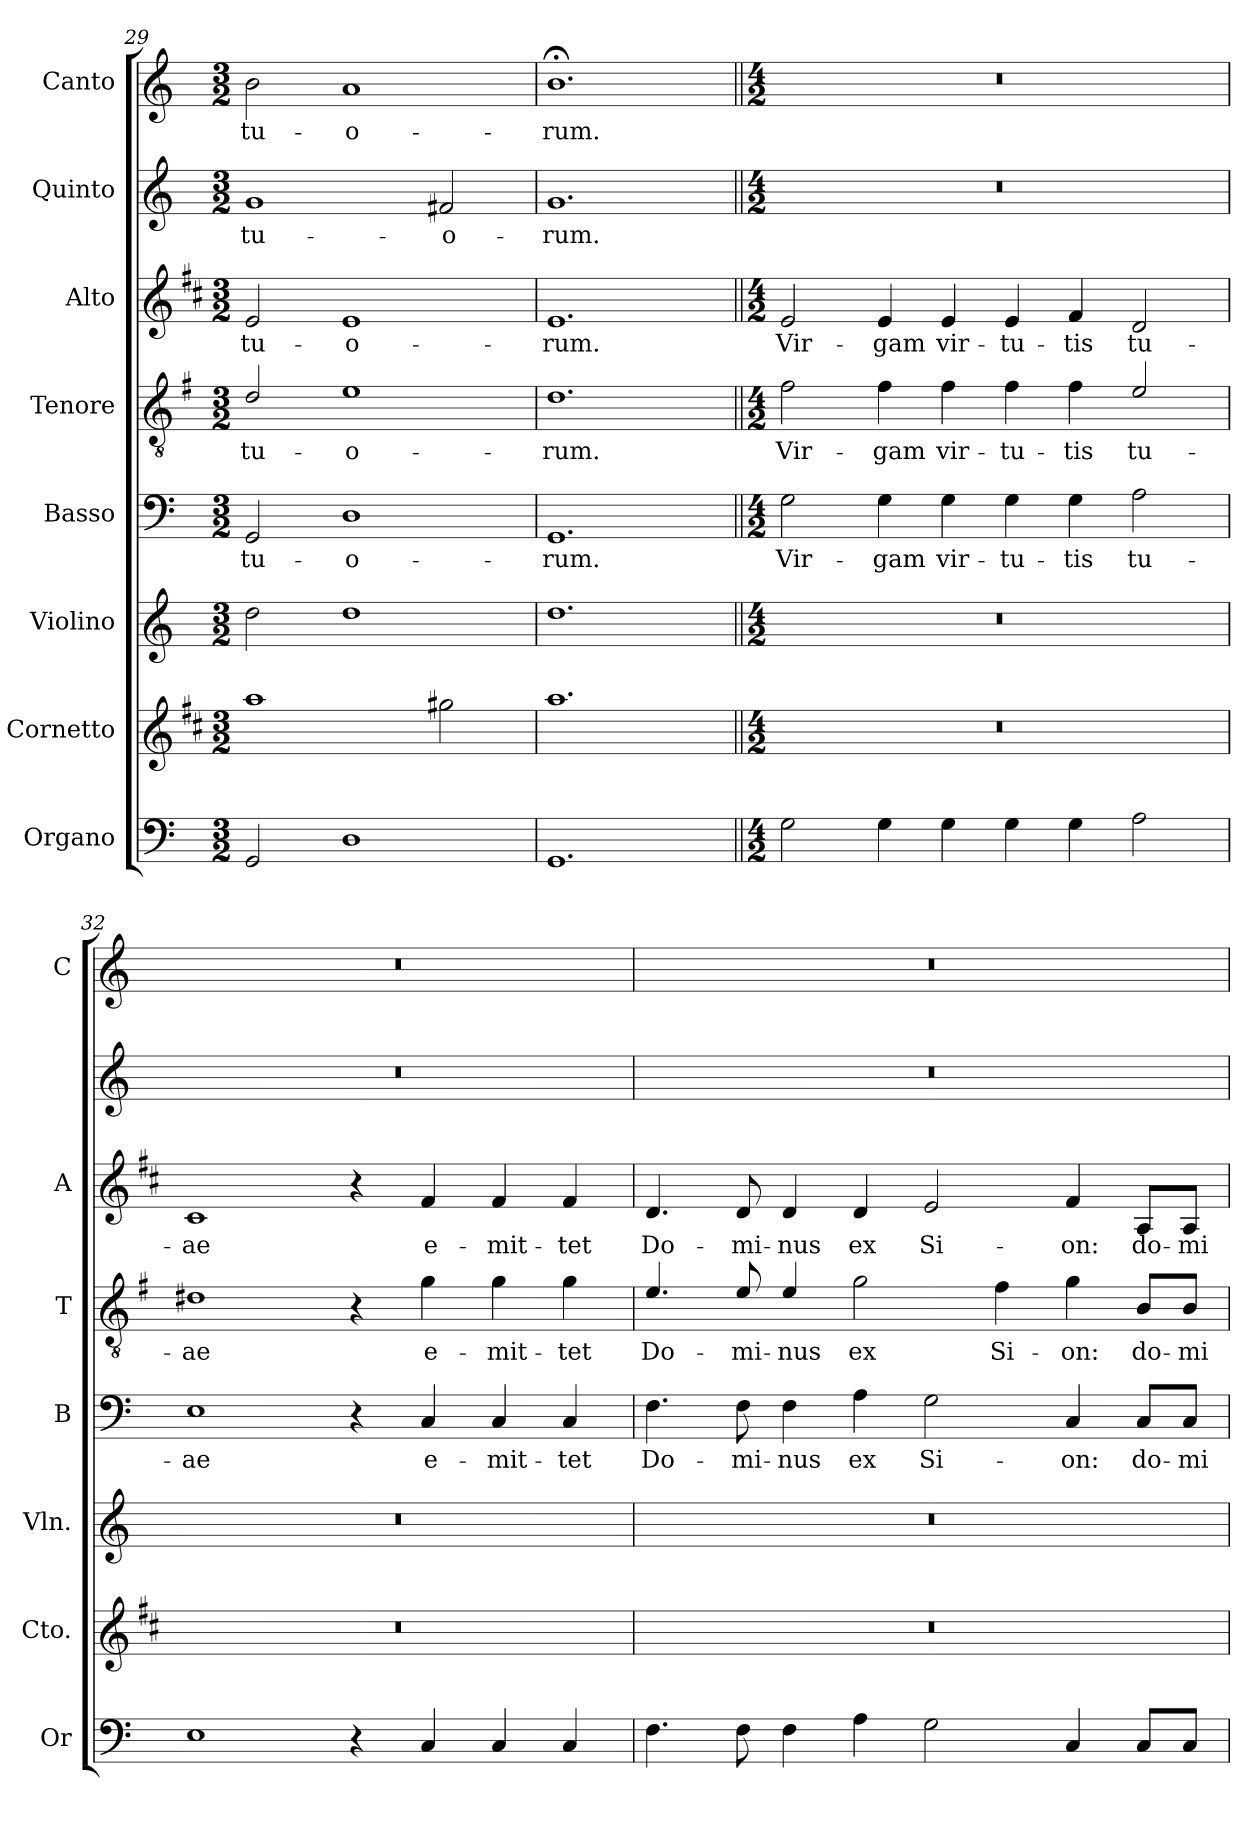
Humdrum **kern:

**kern	**kern	**kern	**kern	**text	**kern	**text	**kern	**text	**kern	**text	**kern	**text
*part8	*part7	*part6	*part5	*part5	*part4	*part4	*part3	*part3	*part2	*part2	*part1	*part1
*staff8	*staff7	*staff6	*staff5	*staff5	*staff4	*staff4	*staff3	*staff3	*staff2	*staff2	*staff1	*staff1
*I"Organo	*I"Cornetto	*I"Violino	*I"Basso	*	*I"Tenore	*	*I"Alto	*	*I"Quinto	*	*I"Canto	*
*I'Or	*I'Cto.	*I'Vln.	*I'B	*	*I'T	*	*I'A	*	*	*	*I'C	*
*clefF4	*clefG2	*clefG2	*clefF4	*	*clefGv2	*	*clefG2	*	*clefG2	*	*clefG2	*
*	*ITrd1c2	*	*	*	*ITrd4c7	*	*ITrd1c2	*	*	*	*	*
*k[]	*k[]	*k[]	*k[]	*	*k[]	*	*k[]	*	*k[]	*	*k[]	*
*C:	*C:	*C:	*C:	*	*C:	*	*C:	*	*C:	*	*C:	*
*M3/2	*M3/2	*M3/2	*M3/2	*	*M3/2	*	*M3/2	*	*M3/2	*	*M3/2	*
=29	=29	=29	=29	=29	=29	=29	=29	=29	=29	=29	=29	=29
!	!	!	!	!LO:LY:b	!	!LO:LY:b	!	!LO:LY:b	!	!LO:LY:b	!	!LO:LY:b
2GG/	1gg	2dd\	2GG/	tu-	2G/	tu-	2d/	tu-	1g	tu-	2b\	tu-
!	!	!	!	!LO:LY:b	!	!LO:LY:b	!	!LO:LY:b	!	!	!	!LO:LY:b
1D	.	1dd	1D	-o-	1A	-o-	1d	-o-	.	.	1a	-o-
!	!	!	!	!	!	!	!	!	!	!LO:LY:b	!	!
.	2ff#X\	.	.	.	.	.	.	.	2f#X/	-o-	.	.
=30	=30	=30	=30	=30	=30	=30	=30	=30	=30	=30	=30	=30
!	!	!	!	!LO:LY:b	!	!LO:LY:b	!	!LO:LY:b	!	!LO:LY:b	!	!LO:LY:b
1.GG	1.gg	1.dd	1.GG	-rum.	1.G	-rum.	1.d	-rum.	1.g	-rum.	1.b;<	-rum.
!!LO:LB:g=z
=31||	=31||	=31||	=31||	=31||	=31||	=31||	=31||	=31||	=31||	=31||	=31||	=31||
*M4/2	*M4/2	*M4/2	*M4/2	*	*M4/2	*	*M4/2	*	*M4/2	*	*M4/2	*
!	!	!	!	!LO:LY:b	!	!LO:LY:b	!	!LO:LY:b	!	!	!	!
2G\	0r	0r	2G\	Vir-	2B\	Vir-	2d/	Vir-	0r	.	0r	.
!	!	!	!	!LO:LY:b	!	!LO:LY:b	!	!LO:LY:b	!	!	!	!
4G\	.	.	4G\	-gam	4B\	-gam	4d/	-gam	.	.	.	.
!	!	!	!	!LO:LY:b	!	!LO:LY:b	!	!LO:LY:b	!	!	!	!
4G\	.	.	4G\	vir-	4B\	vir-	4d/	vir-	.	.	.	.
!	!	!	!	!LO:LY:b	!	!LO:LY:b	!	!LO:LY:b	!	!	!	!
4G\	.	.	4G\	-tu-	4B\	-tu-	4d/	-tu-	.	.	.	.
!	!	!	!	!LO:LY:b	!	!LO:LY:b	!	!LO:LY:b	!	!	!	!
4G\	.	.	4G\	-tis	4B\	-tis	4e/	-tis	.	.	.	.
!	!	!	!	!LO:LY:b	!	!LO:LY:b	!	!LO:LY:b	!	!	!	!
2A\	.	.	2A\	tu-	2A/	tu-	2c/	tu-	.	.	.	.
=32	=32	=32	=32	=32	=32	=32	=32	=32	=32	=32	=32	=32
!	!	!	!	!LO:LY:b	!	!LO:LY:b	!	!LO:LY:b	!	!	!	!
1E	0r	0r	1E	-ae	1G#X	-ae	1B	-ae	0r	.	0r	.
4r	.	.	4r	.	4r	.	4r	.	.	.	.	.
!	!	!	!	!LO:LY:b	!	!LO:LY:b	!	!LO:LY:b	!	!	!	!
4C/	.	.	4C/	e-	4c\	e-	4e/	e-	.	.	.	.
!	!	!	!	!LO:LY:b	!	!LO:LY:b	!	!LO:LY:b	!	!	!	!
4C/	.	.	4C/	-mit-	4c\	-mit-	4e/	-mit-	.	.	.	.
!	!	!	!	!LO:LY:b	!	!LO:LY:b	!	!LO:LY:b	!	!	!	!
4C/	.	.	4C/	-tet	4c\	-tet	4e/	-tet	.	.	.	.
=33	=33	=33	=33	=33	=33	=33	=33	=33	=33	=33	=33	=33
!	!	!	!	!LO:LY:b	!	!LO:LY:b	!	!LO:LY:b	!	!	!	!
4.F\	0r	0r	4.F\	Do-	4.A/	Do-	4.c/	Do-	0r	.	0r	.
!	!	!	!	!LO:LY:b	!	!LO:LY:b	!	!LO:LY:b	!	!	!	!
8F\	.	.	8F\	-mi-	8A/	-mi-	8c/	-mi-	.	.	.	.
!	!	!	!	!LO:LY:b	!	!LO:LY:b	!	!LO:LY:b	!	!	!	!
4F\	.	.	4F\	-nus	4A/	-nus	4c/	-nus	.	.	.	.
!	!	!	!	!LO:LY:b	!	!LO:LY:b	!	!LO:LY:b	!	!	!	!
4A\	.	.	4A\	ex	2c\	ex	4c/	ex	.	.	.	.
!	!	!	!	!LO:LY:b	!	!	!	!LO:LY:b	!	!	!	!
2G\	.	.	2G\	Si-	.	.	2d/	Si-	.	.	.	.
!	!	!	!	!	!	!LO:LY:b	!	!	!	!	!	!
.	.	.	.	.	4B\	Si-	.	.	.	.	.	.
!	!	!	!	!LO:LY:b	!	!LO:LY:b	!	!LO:LY:b	!	!	!	!
4C/	.	.	4C/	-on:	4c\	-on:	4e/	-on:	.	.	.	.
!	!	!	!	!LO:LY:b	!	!LO:LY:b	!	!LO:LY:b	!	!	!	!
8C/L	.	.	8C/L	do-	8E/L	do-	8G/L	do-	.	.	.	.
!	!	!	!	!LO:LY:b	!	!LO:LY:b	!	!LO:LY:b	!	!	!	!
8C/J	.	.	8C/J	-mi-	8E/J	-mi-	8G/J	-mi-	.	.	.	.
=	=	=	=	=	=	=	=	=	=	=	=	=
*-	*-	*-	*-	*-	*-	*-	*-	*-	*-	*-	*-	*-
